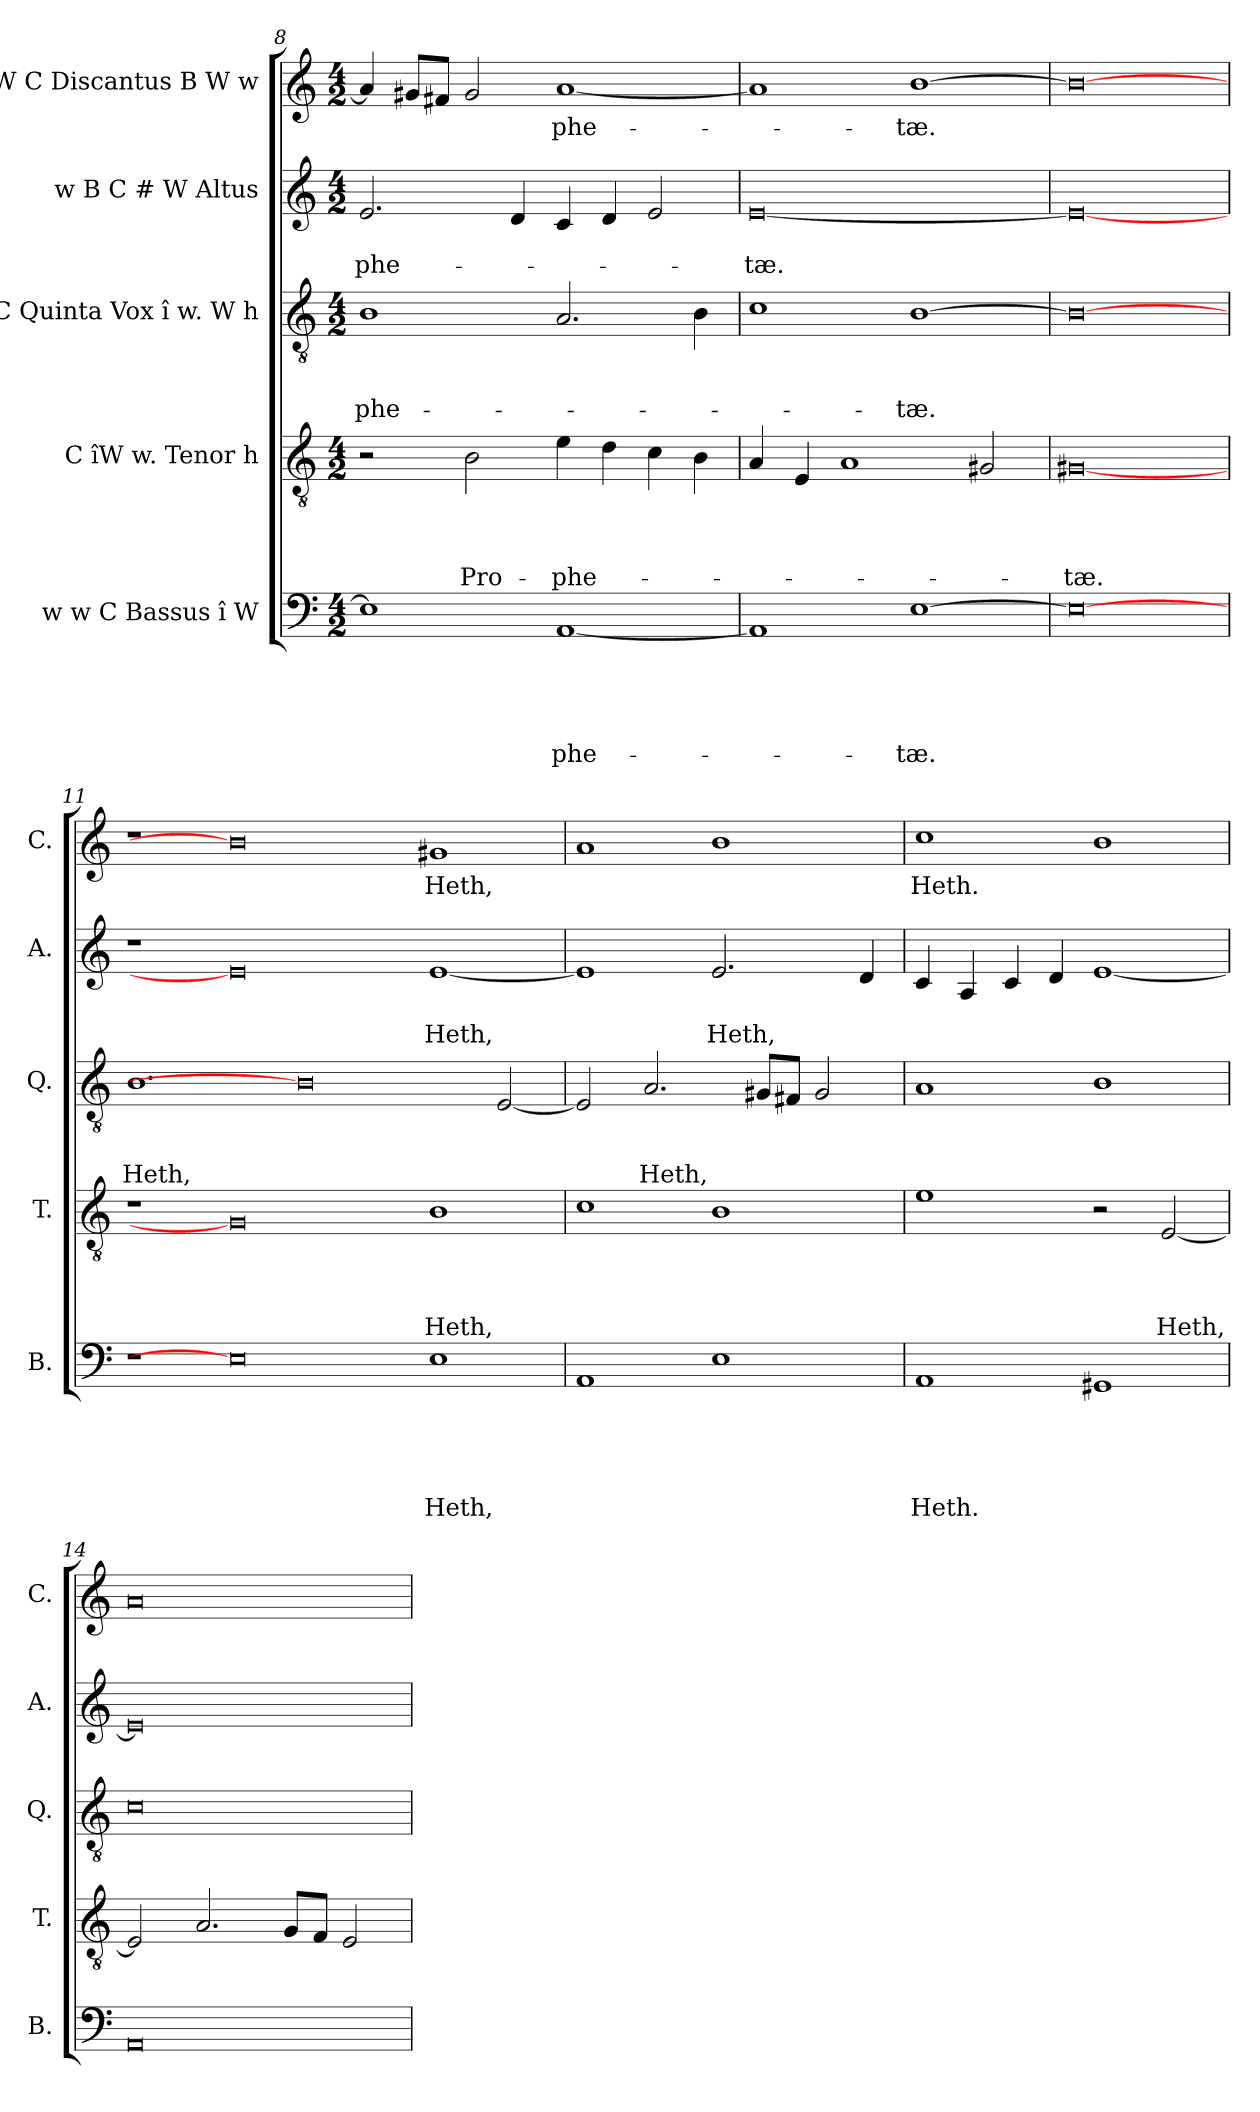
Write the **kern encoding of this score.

**kern	**text	**text	**text	**text	**text	**kern	**text	**text	**text	**text	**kern	**text	**text	**text	**kern	**text	**text	**kern	**text
*part5	*part5	*part5	*part5	*part5	*part5	*part4	*part4	*part4	*part4	*part4	*part3	*part3	*part3	*part3	*part2	*part2	*part2	*part1	*part1
*staff5	*staff5	*staff5	*staff5	*staff5	*staff5	*staff4	*staff4	*staff4	*staff4	*staff4	*staff3	*staff3	*staff3	*staff3	*staff2	*staff2	*staff2	*staff1	*staff1
*I"w w C Bassus î W	*	*	*	*	*	*I"C îW w. Tenor h	*	*	*	*	*I"C Quinta Vox î w. W h	*	*	*	*I"w B C # W Altus	*	*	*I"W C Discantus B W w	*
*I'B.	*	*	*	*	*	*I'T.	*	*	*	*	*I'Q.	*	*	*	*I'A.	*	*	*I'C.	*
!!LO:LB:g=z
*clefF4	*	*	*	*	*	*clefGv2	*	*	*	*	*clefGv2	*	*	*	*clefG2	*	*	*clefG2	*
*k[]	*	*	*	*	*	*k[]	*	*	*	*	*k[]	*	*	*	*k[]	*	*	*k[]	*
*C:	*	*	*	*	*	*C:	*	*	*	*	*C:	*	*	*	*C:	*	*	*C:	*
*M4/2	*	*	*	*	*	*M4/2	*	*	*	*	*M4/2	*	*	*	*M4/2	*	*	*M4/2	*
=8	=8	=8	=8	=8	=8	=8	=8	=8	=8	=8	=8	=8	=8	=8	=8	=8	=8	=8	=8
!	!	!	!	!	!	!	!	!	!	!	!	!	!	!LO:LY:b	!	!	!LO:LY:b	!	!
1E]	.	.	.	.	.	2r	.	.	.	.	1B	.	.	-phe-	2.e/	.	-phe-	4a/]	.
.	.	.	.	.	.	.	.	.	.	.	.	.	.	.	.	.	.	8g#/L	.
.	.	.	.	.	.	.	.	.	.	.	.	.	.	.	.	.	.	8f#/J	.
!	!	!	!	!	!	!	!	!	!	!LO:LY:b	!	!	!	!	!	!	!	!	!
.	.	.	.	.	.	2B\	.	.	.	Pro-	.	.	.	.	.	.	.	2g#/	.
.	.	.	.	.	.	.	.	.	.	.	.	.	.	.	4d/	.	.	.	.
!	!	!	!	!	!LO:LY:b	!	!	!	!	!LO:LY:b	!	!	!	!	!	!	!	!	!LO:LY:b
[<1AA	.	.	.	.	-phe-	4e\	.	.	.	-phe-	2.A/	.	.	.	4c/	.	.	[<1a	-phe-
.	.	.	.	.	.	4d\	.	.	.	.	.	.	.	.	4d/	.	.	.	.
.	.	.	.	.	.	4c\	.	.	.	.	.	.	.	.	2e/	.	.	.	.
.	.	.	.	.	.	4B\	.	.	.	.	4B\	.	.	.	.	.	.	.	.
=9	=9	=9	=9	=9	=9	=9	=9	=9	=9	=9	=9	=9	=9	=9	=9	=9	=9	=9	=9
!	!	!	!	!	!	!	!	!	!	!	!	!	!	!	!	!	!LO:LY:b	!	!
1AA]	.	.	.	.	.	4A/	.	.	.	.	1c	.	.	.	[<0e	.	-tæ.	1a]	.
.	.	.	.	.	.	4E/	.	.	.	.	.	.	.	.	.	.	.	.	.
.	.	.	.	.	.	1A	.	.	.	.	.	.	.	.	.	.	.	.	.
!	!	!	!	!	!LO:LY:b	!	!	!	!	!	!	!	!	!LO:LY:b	!	!	!	!	!LO:LY:b
[>1E	.	.	.	.	-tæ.	.	.	.	.	.	[>1B	.	.	-tæ.	.	.	.	[>1b	-tæ.
.	.	.	.	.	.	2G#X/	.	.	.	.	.	.	.	.	.	.	.	.	.
=10	=10	=10	=10	=10	=10	=10	=10	=10	=10	=10	=10	=10	=10	=10	=10	=10	=10	=10	=10
!	!	!	!	!	!	!	!	!	!	!LO:LY:b	!	!	!	!	!	!	!	!	!
0E_	.	.	.	.	.	[0G#X	.	.	.	-tæ.	0B_	.	.	.	0e_	.	.	0b_	.
!!LO:PB:g=z
=11	=11	=11	=11	=11	=11	=11	=11	=11	=11	=11	=11	=11	=11	=11	=11	=11	=11	=11	=11
!	!	!	!	!	!	!	!	!	!	!	!	!	!	!LO:LY:b	!	!	!	!	!
1r	.	.	.	.	.	1r	.	.	.	.	1.B	.	.	Heth,	1r	.	.	1r	.
0E]	.	.	.	.	.	0G#]	.	.	.	.	.	.	.	.	0e]	.	.	0b]	.
.	.	.	.	.	.	.	.	.	.	.	0B]	.	.	.	.	.	.	.	.
!	!	!	!	!	!LO:LY:b	!	!	!	!	!LO:LY:b	!	!	!	!	!	!	!LO:LY:b	!	!LO:LY:b
1E	.	.	.	.	Heth,	1B	.	.	.	Heth,	.	.	.	.	[<1e	.	Heth,	1g#X	Heth,
.	.	.	.	.	.	.	.	.	.	.	[<2E/	.	.	.	.	.	.	.	.
=12	=12	=12	=12	=12	=12	=12	=12	=12	=12	=12	=12	=12	=12	=12	=12	=12	=12	=12	=12
1AA	.	.	.	.	.	1c	.	.	.	.	2E/]	.	.	.	1e]	.	.	1a	.
!	!	!	!	!	!	!	!	!	!	!	!	!	!	!LO:LY:b	!	!	!	!	!
.	.	.	.	.	.	.	.	.	.	.	2.A/	.	.	Heth,	.	.	.	.	.
!	!	!	!	!	!	!	!	!	!	!	!	!	!	!	!	!	!LO:LY:b	!	!
1E	.	.	.	.	.	1B	.	.	.	.	.	.	.	.	2.e/	.	Heth,	1b	.
.	.	.	.	.	.	.	.	.	.	.	8G#/L	.	.	.	.	.	.	.	.
.	.	.	.	.	.	.	.	.	.	.	8F#/J	.	.	.	.	.	.	.	.
.	.	.	.	.	.	.	.	.	.	.	2G#/	.	.	.	.	.	.	.	.
.	.	.	.	.	.	.	.	.	.	.	.	.	.	.	4d/	.	.	.	.
=13	=13	=13	=13	=13	=13	=13	=13	=13	=13	=13	=13	=13	=13	=13	=13	=13	=13	=13	=13
!	!	!	!	!	!LO:LY:b	!	!	!	!	!	!	!	!	!	!	!	!	!	!LO:LY:b
1AA	.	.	.	.	Heth.	1e	.	.	.	.	1A	.	.	.	4c/	.	.	1cc	Heth.
.	.	.	.	.	.	.	.	.	.	.	.	.	.	.	4A/	.	.	.	.
.	.	.	.	.	.	.	.	.	.	.	.	.	.	.	4c/	.	.	.	.
.	.	.	.	.	.	.	.	.	.	.	.	.	.	.	4d/	.	.	.	.
1GG#X	.	.	.	.	.	2r	.	.	.	.	1B	.	.	.	[<1e	.	.	1b	.
!	!	!	!	!	!	!	!	!	!	!LO:LY:b	!	!	!	!	!	!	!	!	!
.	.	.	.	.	.	[<2E/	.	.	.	Heth,	.	.	.	.	.	.	.	.	.
=14	=14	=14	=14	=14	=14	=14	=14	=14	=14	=14	=14	=14	=14	=14	=14	=14	=14	=14	=14
0AA	.	.	.	.	.	2E/]	.	.	.	.	0c	.	.	.	0e]	.	.	0a	.
.	.	.	.	.	.	2.A/	.	.	.	.	.	.	.	.	.	.	.	.	.
.	.	.	.	.	.	8G/L	.	.	.	.	.	.	.	.	.	.	.	.	.
.	.	.	.	.	.	8F/J	.	.	.	.	.	.	.	.	.	.	.	.	.
.	.	.	.	.	.	2E/	.	.	.	.	.	.	.	.	.	.	.	.	.
=	=	=	=	=	=	=	=	=	=	=	=	=	=	=	=	=	=	=	=
*-	*-	*-	*-	*-	*-	*-	*-	*-	*-	*-	*-	*-	*-	*-	*-	*-	*-	*-	*-
